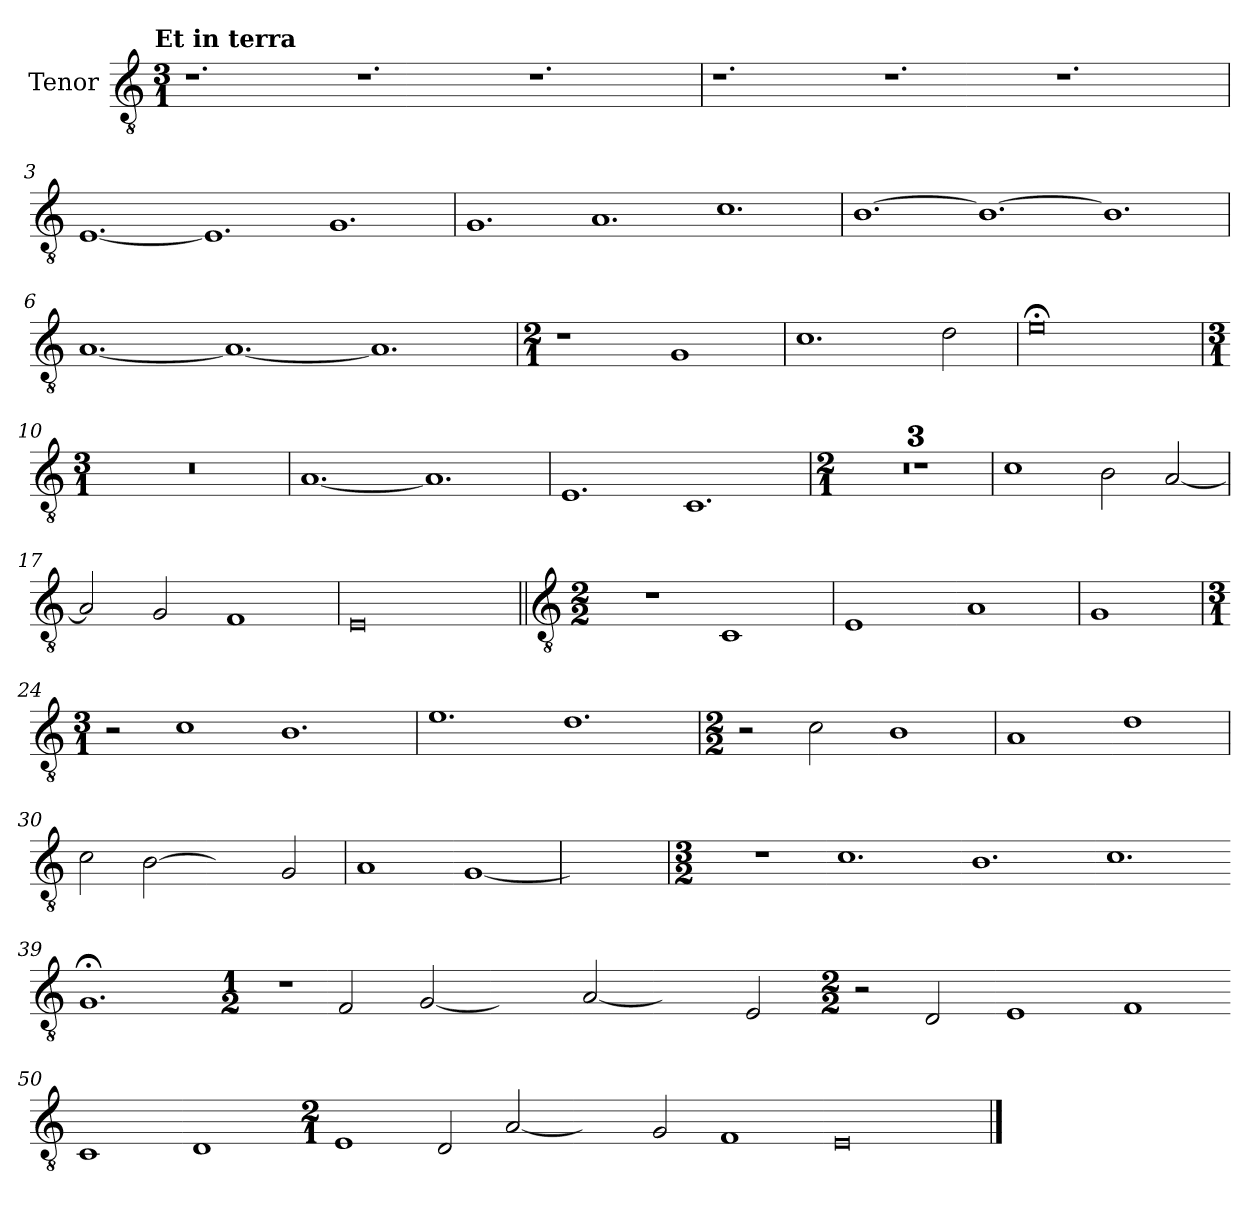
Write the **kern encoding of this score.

**kern
*part1
*staff1
*I"Tenor
*I'T
*clefGv2
*k[]
!!LO:TX:omd:t=Et in terra
*M3/1
=1
1.r
1.r
1.r
=2
1.r
1.r
1.r
=3
[1.E
1.E]
1.G
=4
1.G
1.A
1.c
=5
[1.B
1.B_
1.B]
=6
[1.A
1.A_
1.A]
=7
*M2/1
1r
1G
=8
1.c
2d\
=9
0e;<
=10
*M3/1
0.r
=11
[1.A
1.A]
=12
1.E
1.C
=13
*M2/1
0r
=14
0r
=15
0r
=16
1c
2B\
[2A/
=17
2A/]
2G/
1F
=18
0E
!!LO:LB:g=z
=19||
*clefGv2
*k[]
*M2/2
1r
=20-
1C
=21
1E
=22-
1A
=23
1G
=24
*M3/1
2r
1c
1.B
=25
1.e
1.d
=26
*M2/2
2r
2c\
=27-
1B
=28
1A
=29-
1d
=30
2c\
[2B\
=31-
2B\yy]
2G/
=32
1A
=33-
[1G
=34
1Gyy]
=35
*M3/2
1.r
=36-
1.c
=37-
1.B
=38-
1.c
=39-
1.G;<
=40-
*M1/2
2r
=41-
2F/
=42-
[2G/
=43-
2G/yy]
=44-
[2A/
=45-
2A/yy]
=46-
2E/
=47-
*M2/2
2r
2D/
=48-
1E
=49-
1F
=50-
1C
=51-
1D
=52-
*M2/1
1E
2D/
[2A/
=53-
2A/yy]
2G/
1F
=54-
0E
==
*-
